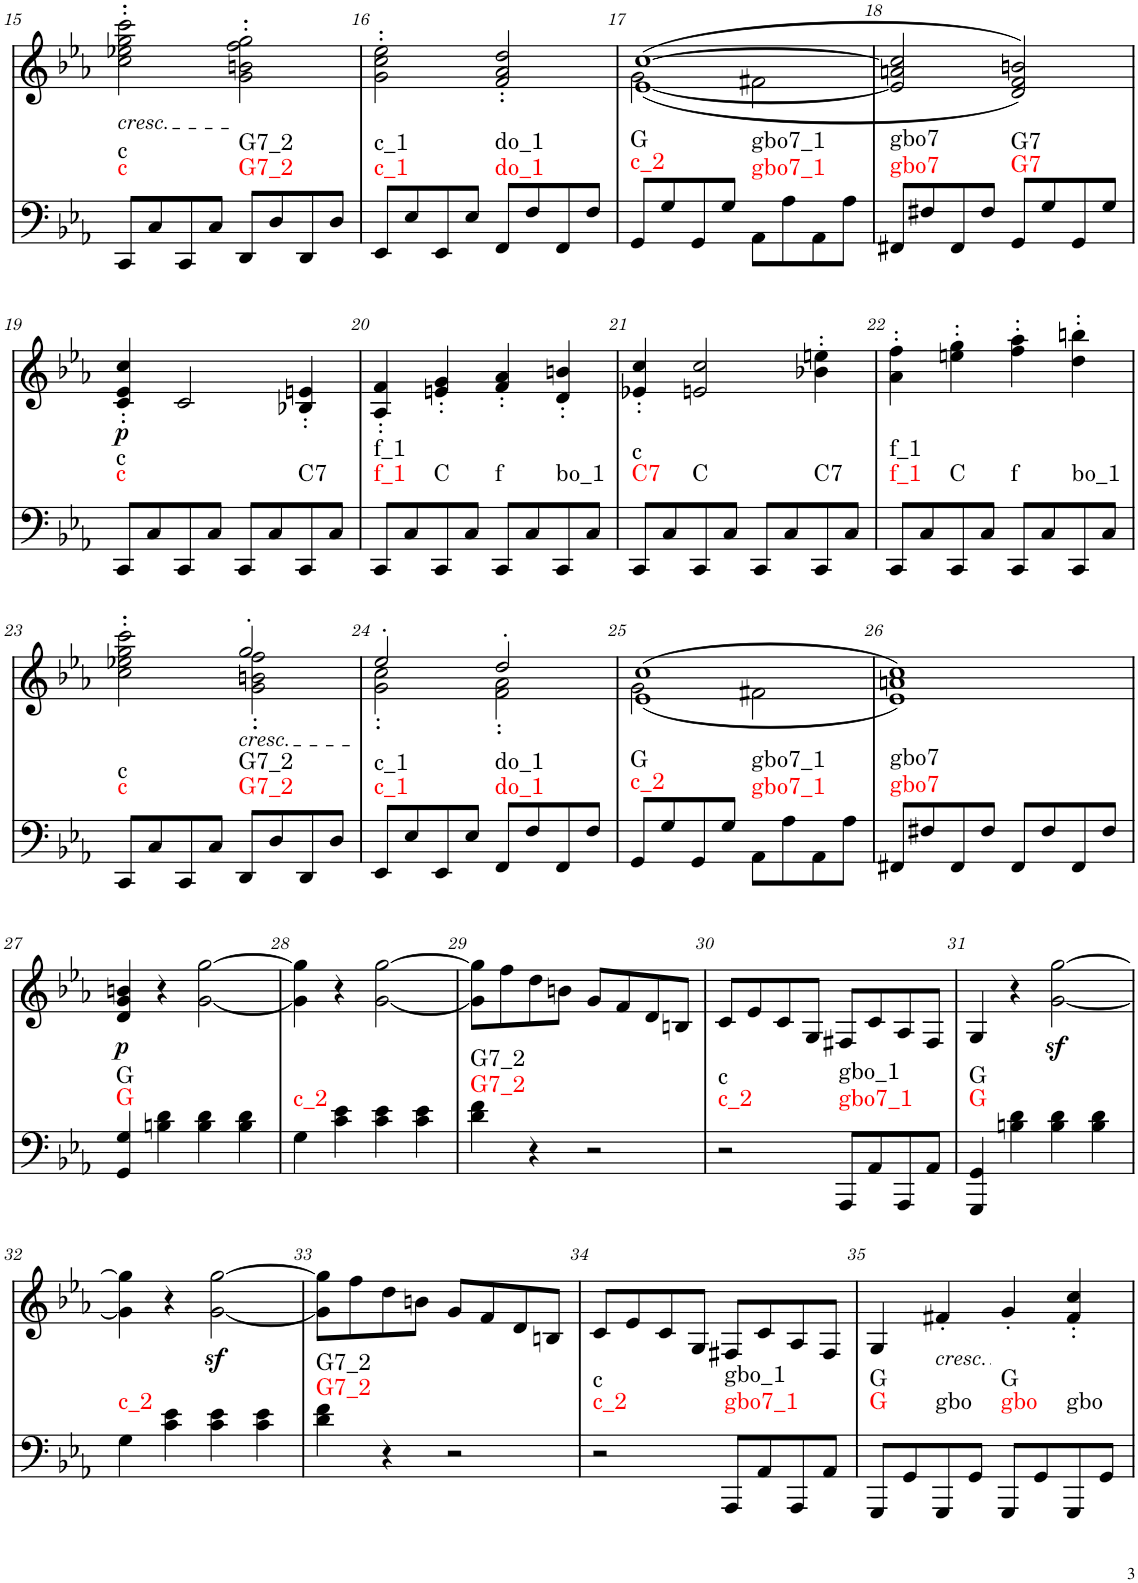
**kern	**harte	**kern	**text	**dynam
*part2	*part2	*part1	*part1	*part1
*staff2	*	*staff1	*staff1	*staff1
*I"piano	*	*I"piano	*	*
*I'Pno	*	*I'Pno	*	*
!!LO:PB:g=z
*clefF4	*	*clefG2	*	*
*k[b-e-a-]	*	*k[b-e-a-]	*	*
*c:	*	*c:	*	*
*M2/2	*	*M2/2	*	*
*met(c|)	*	*met(c|)	*	*
=15	=15	=15	=15	=15
!	!	!LO:TX:b:i:t=cresc.	!	!
!	!LO:H:n=1:kt=c	!	!LO:LY:b	!
!	!LO:H:n=2:kt=c	!	!	!
8CC/L	N N	2cc\' 2ee-X\' 2gg\' 2ccc\'	<	.
8C/	.	.	.	.
8CC/	.	.	.	.
8C/J	.	.	.	.
!	!LO:H:n=1:kt=G7_2	!	!	!
!	!LO:H:n=2:kt=G7_2	!	!	!
8DD/L	N N	2g\' 2bn\' 2ff\' 2gg\'	.	.
8D/	.	.	.	.
8DD/	.	.	.	.
8D/J	.	.	.	.
=16	=16	=16	=16	=16
!	!LO:H:n=1:kt=c_1	!	!	!
!	!LO:H:n=2:kt=c_1	!	!	!
8EE-/L	N N	2g\' 2cc\' 2ee-\'	.	.
8E-/	.	.	.	.
8EE-/	.	.	.	.
8E-/J	.	.	.	.
!	!LO:H:n=1:kt=do_1	!	!	!
!	!LO:H:n=2:kt=do_1	!	!	!
8FF/L	N N	2f/' 2a-/' 2dd/'	.	.
8F/	.	.	.	.
8FF/	.	.	.	.
8F/J	.	.	.	.
=17	=17	=17	=17	=17
*	*	*^	*	*
!	!LO:H:n=1:kt=c_2	!	!	!	!
!	!LO:H:n=2:kt=G	!	!	!	!
8GG/L	N N	(<([<1e- [1cc	2g\	.	.
8G/	.	.	.	.	.
8GG/	.	.	.	.	.
8G/J	.	.	.	.	.
!	!LO:H:n=1:kt=gbo7_1	!	!	!	!
!	!LO:H:n=2:kt=gbo7_1	!	!	!	!
8AA-\L	N N	.	2f#X\	.	.
8A-\	.	.	.	.	.
8AA-\	.	.	.	.	.
8A-\J	.	.	.	.	.
*	*	*v	*v	*	*
=18	=18	=18	=18	=18
!	!LO:H:n=1:kt=gbo7	!	!	!
!	!LO:H:n=2:kt=gbo7	!	!	!
8FF#X/L	N N	2e-/] 2an/ 2cc/]	.	.
8F#X/	.	.	.	.
8FF#/	.	.	.	.
8F#/J	.	.	.	.
!	!LO:H:n=1:kt=G7	!	!	!
!	!LO:H:n=2:kt=G7	!	!	!
8GG/L	N N	2d/ 2f/ 2bn/))	.	.
8G/	.	.	.	.
8GG/	.	.	.	.
8G/J	.	.	.	.
!!LO:LB:g=z
=19	=19	=19	=19	=19
!	!LO:H:n=1:kt=c	!	!LO:LY:b	!LO:DY:b
!	!LO:H:n=2:kt=c	!	!	!
8CC/L	N N	4c/' 4e-/' 4cc/'	p	p
8C/	.	.	.	.
8CC/	.	2c/	.	.
8C/J	.	.	.	.
8CC/L	.	.	.	.
8C/	.	.	.	.
!	!LO:H:kt=C7	!	!	!
8CC/	N	4B-X/' 4en/'	.	.
8C/J	.	.	.	.
=20	=20	=20	=20	=20
!	!LO:H:n=1:kt=f_1	!	!	!
!	!LO:H:n=2:kt=f_1	!	!	!
8CC/L	N N	4A-/' 4f/'	.	.
8C/	.	.	.	.
!	!LO:H:kt=C	!	!	!
8CC/	N	4en/' 4g/'	.	.
8C/J	.	.	.	.
!	!LO:H:kt=f	!	!	!
8CC/L	N	4f/' 4a-/'	.	.
8C/	.	.	.	.
!	!LO:H:kt=bo_1	!	!	!
8CC/	N	4d/' 4bn/'	.	.
8C/J	.	.	.	.
=21	=21	=21	=21	=21
!	!LO:H:n=1:kt=C7	!	!	!
!	!LO:H:n=2:kt=c	!	!	!
8CC/L	N N	4e-X/' 4cc/'	.	.
8C/	.	.	.	.
!	!LO:H:kt=C	!	!	!
8CC/	N	2en/ 2cc/	.	.
8C/J	.	.	.	.
8CC/L	.	.	.	.
8C/	.	.	.	.
!	!LO:H:kt=C7	!	!	!
8CC/	N	4b-X\' 4een\'	.	.
8C/J	.	.	.	.
=22	=22	=22	=22	=22
!	!LO:H:n=1:kt=f_1	!	!	!
!	!LO:H:n=2:kt=f_1	!	!	!
8CC/L	N N	4a-\' 4ff\'	.	.
8C/	.	.	.	.
!	!LO:H:kt=C	!	!	!
8CC/	N	4een\' 4gg\'	.	.
8C/J	.	.	.	.
!	!LO:H:kt=f	!	!	!
8CC/L	N	4ff\' 4aa-\'	.	.
8C/	.	.	.	.
!	!LO:H:kt=bo_1	!	!	!
8CC/	N	4dd\' 4bbn\'	.	.
8C/J	.	.	.	.
!!LO:LB:g=z
=23	=23	=23	=23	=23
!	!LO:H:n=1:kt=c	!	!LO:LY:b	!
*	*	*^	*	*
!	!LO:H:n=2:kt=c	!	!	!	!
8CC/L	N N	2cc\' 2ee-X\' 2gg\' 2ccc\'	2ryy	<	.
8C/	.	.	.	.	.
8CC/	.	.	.	.	.
8C/J	.	.	.	.	.
!	!LO:H:n=1:kt=G7_2	!LO:TX:b:i:t=cresc.	!	!	!
!	!LO:H:n=2:kt=G7_2	!	!	!	!
8DD/L	N N	2g\' 2bn\' 2ff\'	2gg'/	.	.
8D/	.	.	.	.	.
8DD/	.	.	.	.	.
8D/J	.	.	.	.	.
=24	=24	=24	=24	=24	=24
!	!LO:H:n=1:kt=c_1	!	!	!	!
!	!LO:H:n=2:kt=c_1	!	!	!	!
8EE-/L	N N	2g\' 2cc\'	2ee-'/	.	.
8E-/	.	.	.	.	.
8EE-/	.	.	.	.	.
8E-/J	.	.	.	.	.
!	!LO:H:n=1:kt=do_1	!	!	!	!
!	!LO:H:n=2:kt=do_1	!	!	!	!
8FF/L	N N	2f\' 2a-\'	2dd'/	.	.
8F/	.	.	.	.	.
8FF/	.	.	.	.	.
8F/J	.	.	.	.	.
=25	=25	=25	=25	=25	=25
!	!LO:H:n=1:kt=c_2	!	!	!	!
!	!LO:H:n=2:kt=G	!	!	!	!
8GG/L	N N	(<(1e- 1cc	2g\	.	.
8G/	.	.	.	.	.
8GG/	.	.	.	.	.
8G/J	.	.	.	.	.
!	!LO:H:n=1:kt=gbo7_1	!	!	!	!
!	!LO:H:n=2:kt=gbo7_1	!	!	!	!
8AA-\L	N N	.	2f#X\	.	.
8A-\	.	.	.	.	.
8AA-\	.	.	.	.	.
8A-\J	.	.	.	.	.
*	*	*v	*v	*	*
=26	=26	=26	=26	=26
!	!LO:H:n=1:kt=gbo7	!	!	!
!	!LO:H:n=2:kt=gbo7	!	!	!
8FF#X/L	N N	1e- 1an 1cc))	.	.
8F#X/	.	.	.	.
8FF#/	.	.	.	.
8F#/J	.	.	.	.
8FF#/L	.	.	.	.
8F#/	.	.	.	.
8FF#/	.	.	.	.
8F#/J	.	.	.	.
!!LO:LB:g=z
=27	=27	=27	=27	=27
!	!LO:H:n=1:kt=G	!	!LO:LY:b	!LO:DY:b
!	!LO:H:n=2:kt=G	!	!	!
4GG/ 4G/	N N	4d/ 4g/ 4bn/	p	p
4Bn\ 4d\	.	4r	.	.
4B\ 4d\	.	[2g\ [2gg\	.	.
4B\ 4d\	.	.	.	.
=28	=28	=28	=28	=28
!	!LO:H:kt=c_2	!	!	!
4G\	N	4g\] 4gg\]	.	.
4c\ 4e-\	.	4r	.	.
4c\ 4e-\	.	[2g\ [2gg\	.	.
4c\ 4e-\	.	.	.	.
=29	=29	=29	=29	=29
!	!LO:H:n=1:kt=G7_2	!	!	!
!	!LO:H:n=2:kt=G7_2	!	!	!
4d\ 4f\	N N	8g\] 8gg\]L	.	.
.	.	8ff\	.	.
4r	.	8dd\	.	.
.	.	8bn\J	.	.
2r	.	8g/L	.	.
.	.	8f/	.	.
.	.	8d/	.	.
.	.	8Bn/J	.	.
=30	=30	=30	=30	=30
!	!LO:H:n=1:kt=c_2	!	!	!
!	!LO:H:n=2:kt=c	!	!	!
2r	N N	8c/L	.	.
.	.	8e-/	.	.
.	.	8c/	.	.
.	.	8G/J	.	.
!	!LO:H:n=1:kt=gbo7_1	!	!	!
!	!LO:H:n=2:kt=gbo_1	!	!	!
8AAA-/L	N N	8F#X/L	.	.
8AA-/	.	8c/	.	.
8AAA-/	.	8A-/	.	.
8AA-/J	.	8F#/J	.	.
=31	=31	=31	=31	=31
!	!LO:H:n=1:kt=G	!	!	!
!	!LO:H:n=2:kt=G	!	!	!
4GGG/ 4GG/	N N	4G/	.	.
4Bn\ 4d\	.	4r	.	.
4B\ 4d\	.	[2g\z< [2gg\z<	.	.
4B\ 4d\	.	.	.	.
!!LO:LB:g=z
=32	=32	=32	=32	=32
!	!LO:H:kt=c_2	!	!	!
4G\	N	4g\] 4gg\]	.	.
4c\ 4e-\	.	4r	.	.
4c\ 4e-\	.	[2g\z< [2gg\z<	.	.
4c\ 4e-\	.	.	.	.
=33	=33	=33	=33	=33
!	!LO:H:n=1:kt=G7_2	!	!	!
!	!LO:H:n=2:kt=G7_2	!	!	!
4d\ 4f\	N N	8g\] 8gg\]L	.	.
.	.	8ff\	.	.
4r	.	8dd\	.	.
.	.	8bn\J	.	.
2r	.	8g/L	.	.
.	.	8f/	.	.
.	.	8d/	.	.
.	.	8Bn/J	.	.
=34	=34	=34	=34	=34
!	!LO:H:n=1:kt=c_2	!	!	!
!	!LO:H:n=2:kt=c	!	!	!
2r	N N	8c/L	.	.
.	.	8e-/	.	.
.	.	8c/	.	.
.	.	8G/J	.	.
!	!LO:H:n=1:kt=gbo7_1	!	!	!
!	!LO:H:n=2:kt=gbo_1	!	!	!
8AAA-/L	N N	8F#X/L	.	.
8AA-/	.	8c/	.	.
8AAA-/	.	8A-/	.	.
8AA-/J	.	8F#/J	.	.
=35	=35	=35	=35	=35
!	!LO:H:n=1:kt=G	!	!	!
!	!LO:H:n=2:kt=G	!	!	!
8GGG/L	N N	4G/	.	.
8GG/	.	.	.	.
!	!LO:H:kt=gbo	!LO:TX:b:i:t=cresc.	!	!
8GGG/	N	4f#X'/	.	.
8GG/J	.	.	.	.
!	!LO:H:n=1:kt=gbo	!	!	!
!	!LO:H:n=2:kt=G	!	!	!
8GGG/L	N N	4g'/	.	.
8GG/	.	.	.	.
!	!LO:H:kt=gbo	!	!	!
8GGG/	N	4f#/' 4cc/'	.	.
8GG/J	.	.	.	.
=	=	=	=	=
*-	*-	*-	*-	*-
